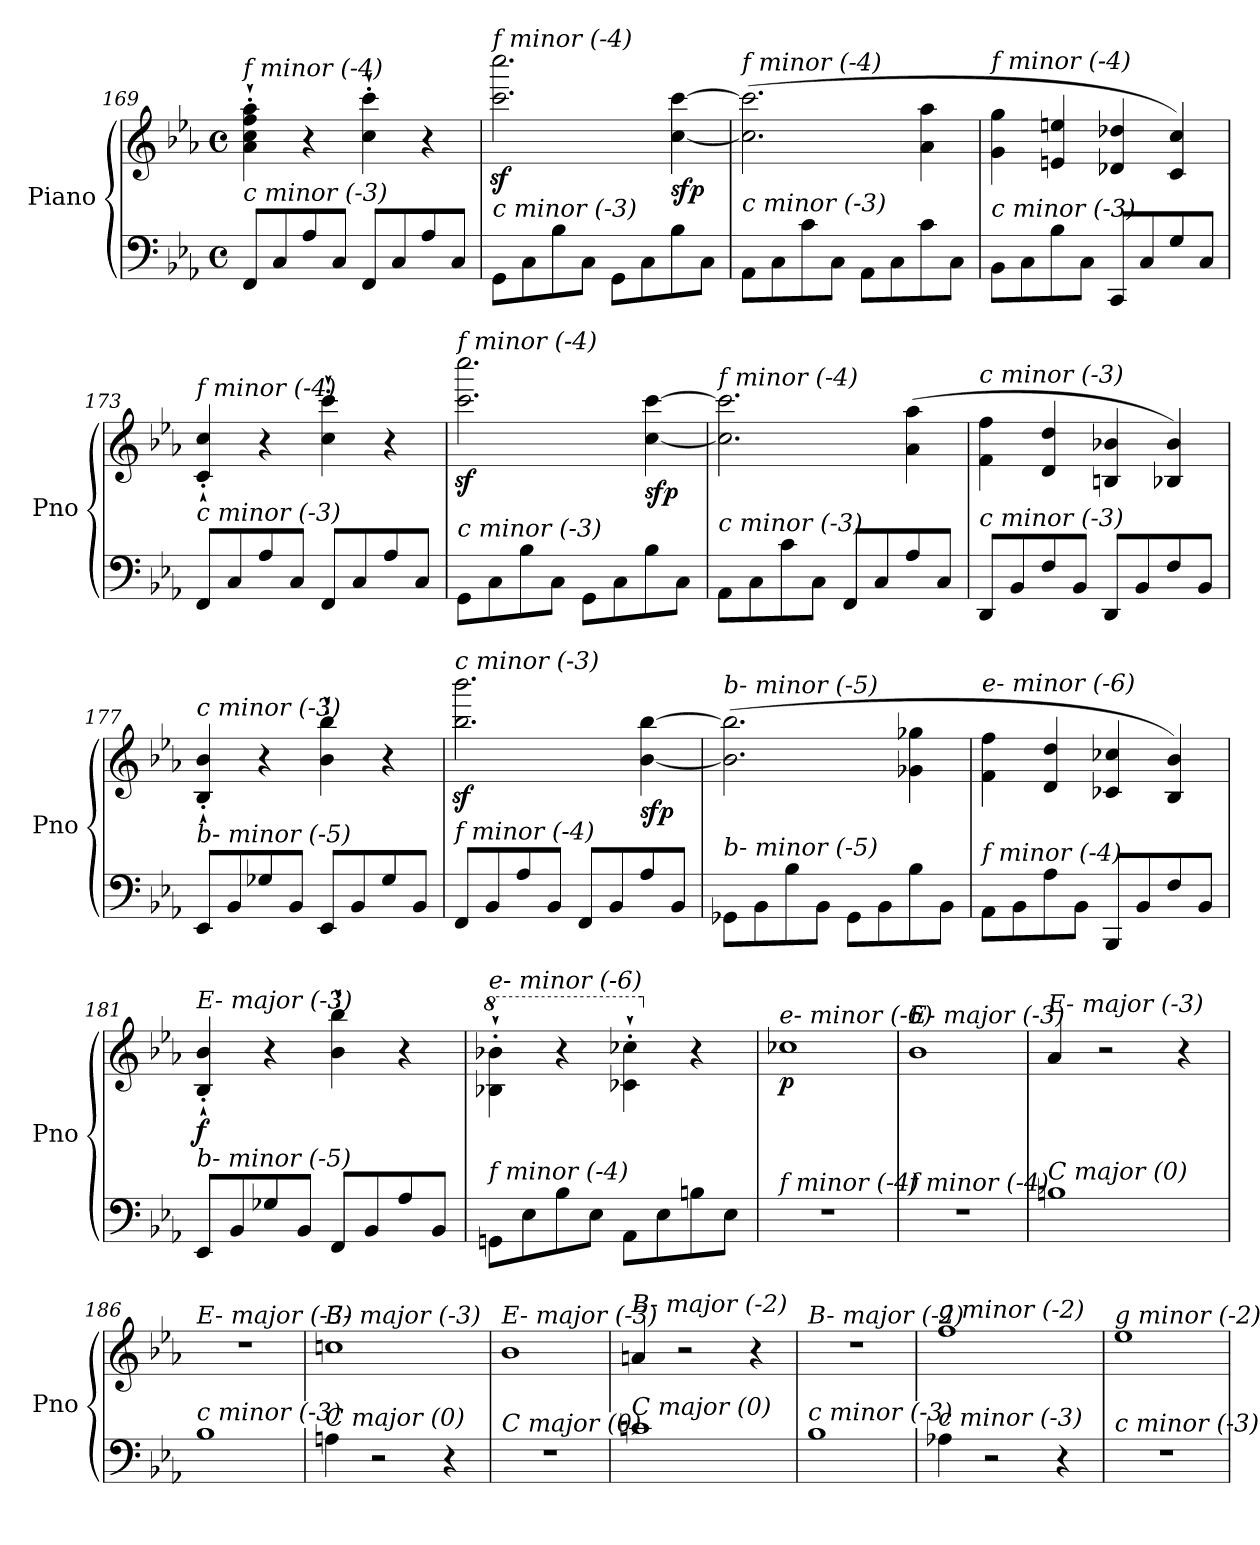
**kern	**kern	**dynam
*part1	*part1	*part1
*staff2	*staff1	*staff1/2
*I"Piano	*	*
*I'Pno	*	*
*clefF4	*clefG2	*
*k[b-e-a-]	*k[b-e-a-]	*
*M4/4	*M4/4	*
*met(c)	*met(c)	*
=169	=169	=169
!	!LO:TX:i:t=f minor (-4)	!
!LO:TX:i:t=c minor (-3)	!	!
!	!	!LO:DY:b
8FF/L	4a-\'` 4cc\'` 4ff\'` 4aa-\'`	other-dynamics
8C/	.	.
8A-/	4r	.
8C/J	.	.
8FF/L	4cc\'` 4ccc\'`	.
8C/	.	.
8A-/	4r	.
8C/J	.	.
!!LO:LB:g=z
=170	=170	=170
!	!LO:TX:i:t=f minor (-4)	!
!LO:TX:i:t=c minor (-3)	!	!
8GG\L	2.ccc\z< 2.cccc\z<	.
8C\	.	.
8B-\	.	.
8C\J	.	.
8GG\L	.	.
8C\	.	.
!	!	!LO:DY:b
8B-\	[4cc\ [4ccc\	sfp
8C\J	.	.
!!LO:PB:g=z
=171	=171	=171
!	!LO:TX:i:t=f minor (-4)	!
!LO:TX:i:t=c minor (-3)	!	!
8AA-\L	(>2.cc\] 2.ccc\]	.
8C\	.	.
8c\	.	.
8C\J	.	.
8AA-\L	.	.
8C\	.	.
8c\	4a-\ 4aa-\	.
8C\J	.	.
=172	=172	=172
!	!LO:TX:i:t=f minor (-4)	!
!LO:TX:i:t=c minor (-3)	!	!
8BB-\L	4g\ 4gg\	.
8C\	.	.
8B-\	4en/ 4een/	.
8C\J	.	.
8CC/L	4d-X/ 4dd-X/	.
8C/	.	.
8G/	4c/ 4cc/)	.
8C/J	.	.
=173	=173	=173
!	!LO:TX:i:t=f minor (-4)	!
!LO:TX:i:t=c minor (-3)	!	!
!	!	!LO:DY:b
8FF/L	4c/'` 4cc/'`	other-dynamics
8C/	.	.
8A-/	4r	.
8C/J	.	.
8FF/L	4cc\'` 4ccc\'`	.
8C/	.	.
8A-/	4r	.
8C/J	.	.
=174	=174	=174
!	!LO:TX:i:t=f minor (-4)	!
!LO:TX:i:t=c minor (-3)	!	!
8GG\L	2.ccc\z< 2.cccc\z<	.
8C\	.	.
8B-\	.	.
8C\J	.	.
8GG\L	.	.
8C\	.	.
!	!	!LO:DY:b
8B-\	[4cc\ [4ccc\	sfp
8C\J	.	.
=175	=175	=175
!	!LO:TX:i:t=f minor (-4)	!
!LO:TX:i:t=c minor (-3)	!	!
8AA-\L	2.cc\] 2.ccc\]	.
8C\	.	.
8c\	.	.
8C\J	.	.
8FF/L	.	.
8C/	.	.
8A-/	(>4a-\ 4aa-\	.
8C/J	.	.
!!LO:PB:g=z
=176	=176	=176
!	!LO:TX:i:t=c minor (-3)	!
!LO:TX:i:t=c minor (-3)	!	!
8DD/L	4f\ 4ff\	.
8BB-/	.	.
8F/	4d/ 4dd/	.
8BB-/J	.	.
8DD/L	4Bni/ 4b-Xi/	.
8BB-/	.	.
8F/	4B-/ 4b-/)	.
8BB-/J	.	.
=177	=177	=177
!	!LO:TX:i:t=c minor (-3)	!
!LO:TX:i:t=b- minor (-5)	!	!
!	!	!LO:DY:b
8EE-/L	4B-/'` 4b-/'`	other-dynamics
8BB-/	.	.
8G-X/	4r	.
8BB-/J	.	.
8EE-/L	4b-\'` 4bb-\'`	.
8BB-/	.	.
8G-/	4r	.
8BB-/J	.	.
=178	=178	=178
!	!LO:TX:i:t=c minor (-3)	!
!LO:TX:i:t=f minor (-4)	!	!
8FF/L	2.bb-\z< 2.bbb-\z<	.
8BB-/	.	.
8A-/	.	.
8BB-/J	.	.
8FF/L	.	.
8BB-/	.	.
!	!	!LO:DY:b
8A-/	[4b-\ [4bb-\	sfp
8BB-/J	.	.
=179	=179	=179
!	!LO:TX:i:t=b- minor (-5)	!
!LO:TX:i:t=b- minor (-5)	!	!
8GG-X\L	(>2.b-\] 2.bb-\]	.
8BB-\	.	.
8B-\	.	.
8BB-\J	.	.
8GG-\L	.	.
8BB-\	.	.
8B-\	4g-X\ 4gg-X\	.
8BB-\J	.	.
=180	=180	=180
!	!LO:TX:i:t=e- minor (-6)	!
!LO:TX:i:t=f minor (-4)	!	!
8AA-\L	4f\ 4ff\	.
8BB-\	.	.
8A-\	4d/ 4dd/	.
8BB-\J	.	.
8BBB-/L	4c-X/ 4cc-X/	.
8BB-/	.	.
8F/	4B-/ 4b-/)	.
8BB-/J	.	.
!!LO:LB:g=z
=181	=181	=181
!	!LO:TX:i:t=E- major (-3)	!
!LO:TX:i:t=b- minor (-5)	!	!
!	!	!LO:DY:b
8EE-/L	4B-/'` 4b-/'`	f
8BB-/	.	.
8G-X/	4r	.
8BB-/J	.	.
8FF/L	4b-\'` 4bb-\'`	.
8BB-/	.	.
8A-/	4r	.
8BB-/J	.	.
=182	=182	=182
*	*8va	*
!	!LO:TX:i:t=e- minor (-6)	!
!LO:TX:i:t=f minor (-4)	!	!
8GGn\L	4b-X\'` 4bb-X\'`	.
8E-\	.	.
8B-\	4r	.
8E-\J	.	.
8AA-\L	4cc-X\'` 4ccc-X\'`	.
8E-\	.	.
*	*X8va	*
8Bni\	4r	.
8E-\J	.	.
=183	=183	=183
!	!LO:TX:i:t=e- minor (-6)	!
!LO:TX:i:t=f minor (-4)	!	!
!	!	!LO:DY:b
1r	1cc-X	p
=184	=184	=184
!	!LO:TX:i:t=E- major (-3)	!
!LO:TX:i:t=f minor (-4)	!	!
1r	1b-	.
=185	=185	=185
!	!LO:TX:i:t=E- major (-3)	!
!LO:TX:i:t=C major (0)	!	!
1Bni	4a-/	.
.	2r	.
.	4r	.
=186	=186	=186
!	!LO:TX:i:t=E- major (-3)	!
!LO:TX:i:t=c minor (-3)	!	!
1B-	1r	.
=187	=187	=187
!	!LO:TX:i:t=E- major (-3)	!
!LO:TX:i:t=C major (0)	!	!
4An\	1ccn	.
2r	.	.
4r	.	.
=188	=188	=188
!	!LO:TX:i:t=E- major (-3)	!
!LO:TX:i:t=C major (0)	!	!
1r	1b-	.
=189	=189	=189
!	!LO:TX:i:t=B- major (-2)	!
!LO:TX:i:t=C major (0)	!	!
1cn	4an/	.
.	2r	.
.	4r	.
=190	=190	=190
!	!LO:TX:i:t=B- major (-2)	!
!LO:TX:i:t=c minor (-3)	!	!
1B-	1r	.
!!LO:LB:g=z
=191	=191	=191
!	!LO:TX:i:t=g minor (-2)	!
!LO:TX:i:t=c minor (-3)	!	!
4A-X\	1ff	.
2r	.	.
4r	.	.
=192	=192	=192
!	!LO:TX:i:t=g minor (-2)	!
!LO:TX:i:t=c minor (-3)	!	!
1r	1ee-	.
=	=	=
*-	*-	*-
